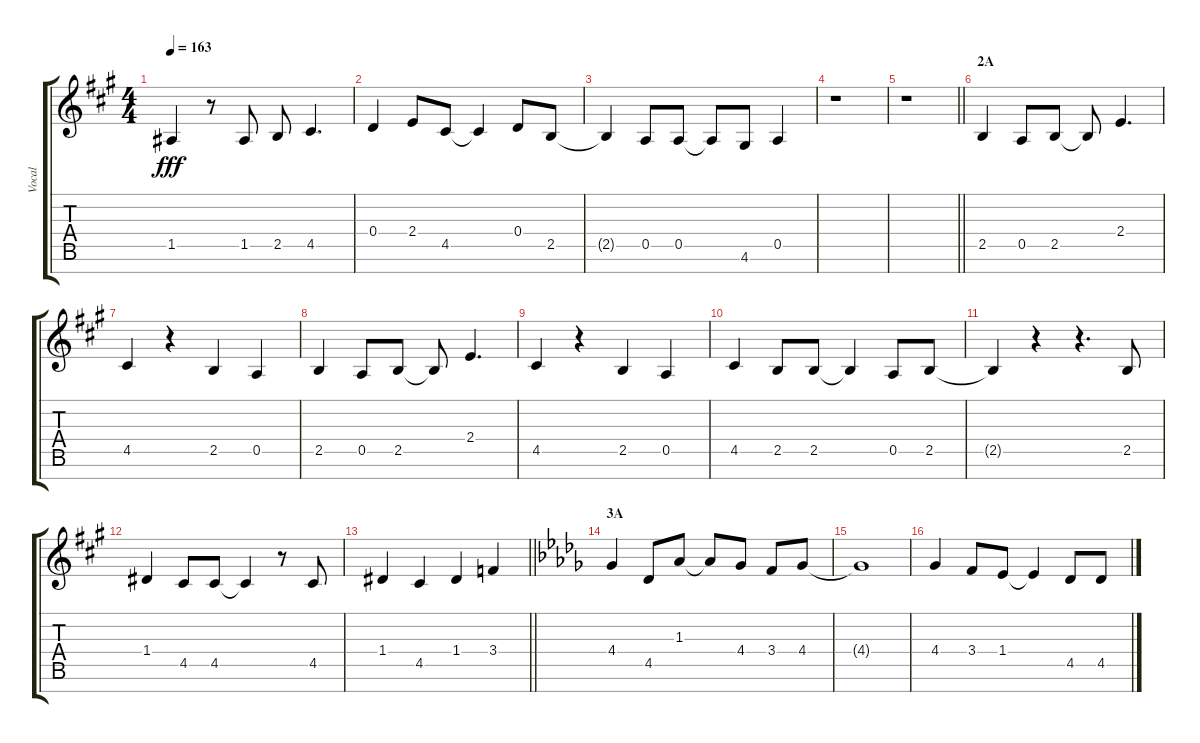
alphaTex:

\track ("Vocal" "Vocal") {instrument voiceoohs}
\staff {score tabs}
\tuning (E5 B4 G4 D4 A3 E3 B2) {hide}
\ts (4 4)
\tempo 163
\clef g2
\ks a
1.5{t}.4{dy fff} r.8 1.5.8 2.5.8 4.5.4{d} |
0.4.4 2.4.8 4.5.8 4.5{t}.4 0.4.8 2.5.8 |
2.5{t}.4 0.5.8 0.5.8 0.5{t}.8 4.6.8 0.5.4 |
r.1 |
\barLineRight lightlight
r.1 |
\section ("" "2A")
2.5.4 0.5.8 2.5.8 2.5{t}.8 2.4.4{d} |
4.5.4 r.4 2.5.4 0.5.4 |
2.5.4 0.5.8 2.5.8 2.5{t}.8 2.4.4{d} |
4.5.4 r.4 2.5.4 0.5.4 |
4.5.4 2.5.8 2.5.8 2.5{t}.4 0.5.8 2.5.8 |
2.5{t}.4 r.4 r.4{d} 2.5.8 |
1.4.4 4.5.8 4.5.8 4.5{t}.4 r.8 4.5.8 |
\barLineRight lightlight
1.4.4 4.5.4 1.4.4 3.4.4 |
\section ("" "3A")
\ks db
4.4.4 4.5.8 1.3.8 1.3{t}.8 4.4.8 3.4.8 4.4.8 |
4.4{t}.1 |
4.4.4 3.4.8 1.4.8 1.4{t}.4 4.5.8 4.5.8
